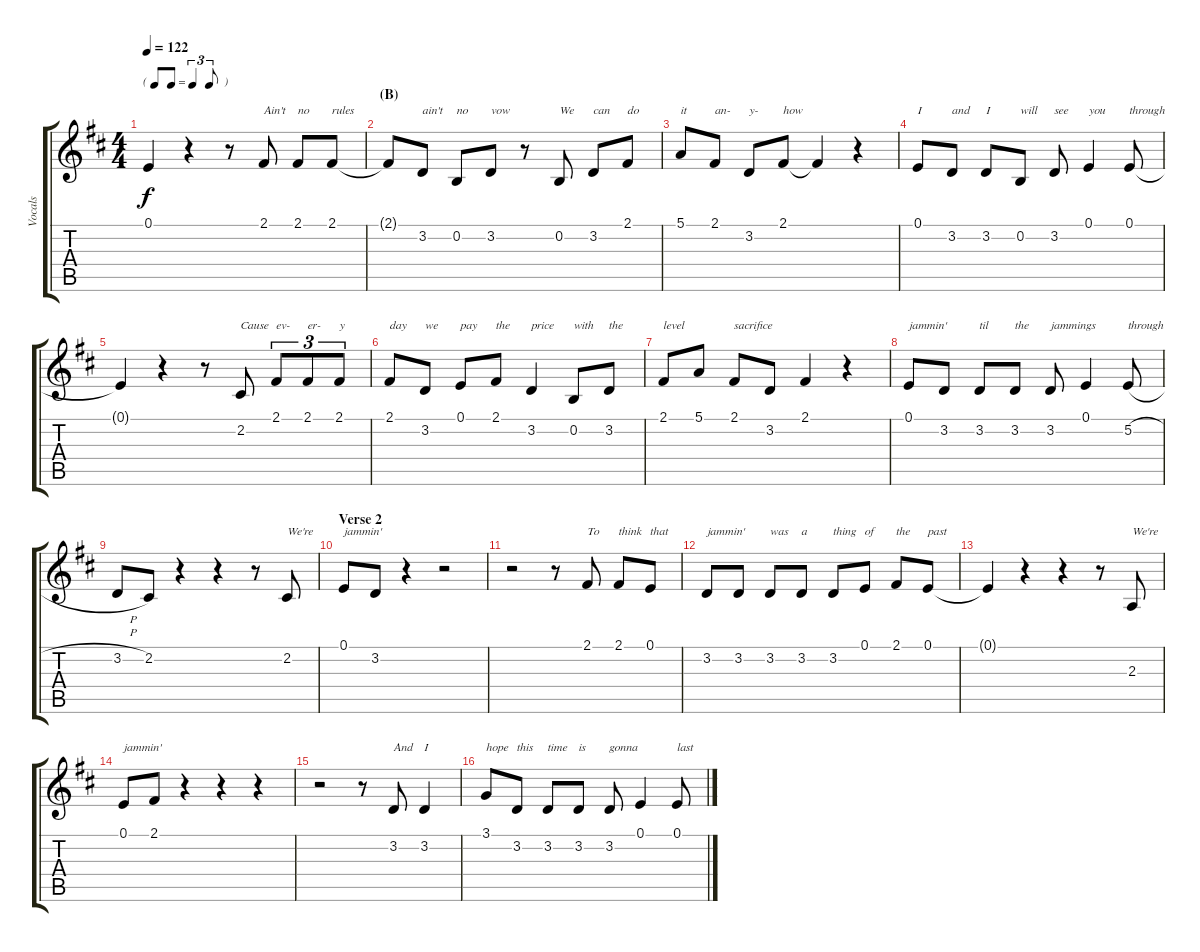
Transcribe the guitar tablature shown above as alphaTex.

\track ("Vocals" "Vocals") {instrument violin}
\staff {score tabs}
\tuning (E4 B3 G3 D3 A2 E2) {hide}
\ts (4 4)
\tf triplet8th
\tempo 122
\clef g2
\ks d
0.1{t}.4{dy f} r.4 r.8 2.1.8{txt "Ain't"} 2.1.8{txt "no"} 2.1.8{txt "rules"} |
\section ("" "(B)")
2.1{t}.8 3.2.8{txt "ain't"} 0.2.8{txt "no"} 3.2.8{txt "vow"} r.8 0.2.8{txt "We"} 3.2.8{txt "can"} 2.1.8{txt "do"} |
5.1.8{txt "it"} 2.1.8{txt "an-"} 3.2.8{txt "y-"} 2.1.8{txt "how"} 2.1{t}.4 r.4 |
0.1.8{txt "I"} 3.2.8{txt "and"} 3.2.8{txt "I"} 0.2.8{txt "will"} 3.2.8{txt "see"} 0.1.4{txt "you"} 0.1.8{txt "through"} |
0.1{t}.4 r.4 r.8 2.2.8{txt "Cause"} 2.1.8{tu (3 2) txt "ev-"} 2.1.8{tu (3 2) txt "er-"} 2.1.8{tu (3 2) txt "y"} |
2.1.8{txt "day"} 3.2.8{txt "we"} 0.1.8{txt "pay"} 2.1.8{txt "the"} 3.2.4{txt "price"} 0.2.8{txt "with"} 3.2.8{txt "the"} |
2.1.8{txt "level"} 5.1.8 2.1.8{txt "sacrifice"} 3.2.8 2.1.4 r.4 |
0.1.8{txt "jammin'"} 3.2.8 3.2.8{txt "til"} 3.2.8{txt "the"} 3.2.8{txt "jammings"} 0.1.4 5.2{h}.8{txt "through"} |
3.2{h}.8 2.2.8 r.4 r.4 r.8 2.2.8{txt "We're"} |
\section ("" "Verse 2")
0.1.8{txt "jammin'"} 3.2.8 r.4 r.2 |
r.2 r.8 2.1.8{txt "To"} 2.1.8{txt "think"} 0.1.8{txt "that"} |
3.2.8{txt "jammin'"} 3.2.8 3.2.8{txt "was"} 3.2.8{txt "a"} 3.2.8{txt "thing"} 0.1.8{txt "of"} 2.1.8{txt "the"} 0.1.8{txt "past"} |
0.1{t}.4 r.4 r.4 r.8 2.3.8{txt "We're"} |
0.1.8{txt "jammin'"} 2.1.8 r.4 r.4 r.4 |
r.2 r.8 3.2.8{txt "And"} 3.2.4{txt "I"} |
3.1.8{txt "hope"} 3.2.8{txt "this"} 3.2.8{txt "time"} 3.2.8{txt "is"} 3.2.8{txt "gonna"} 0.1.4 0.1.8{txt "last"}
